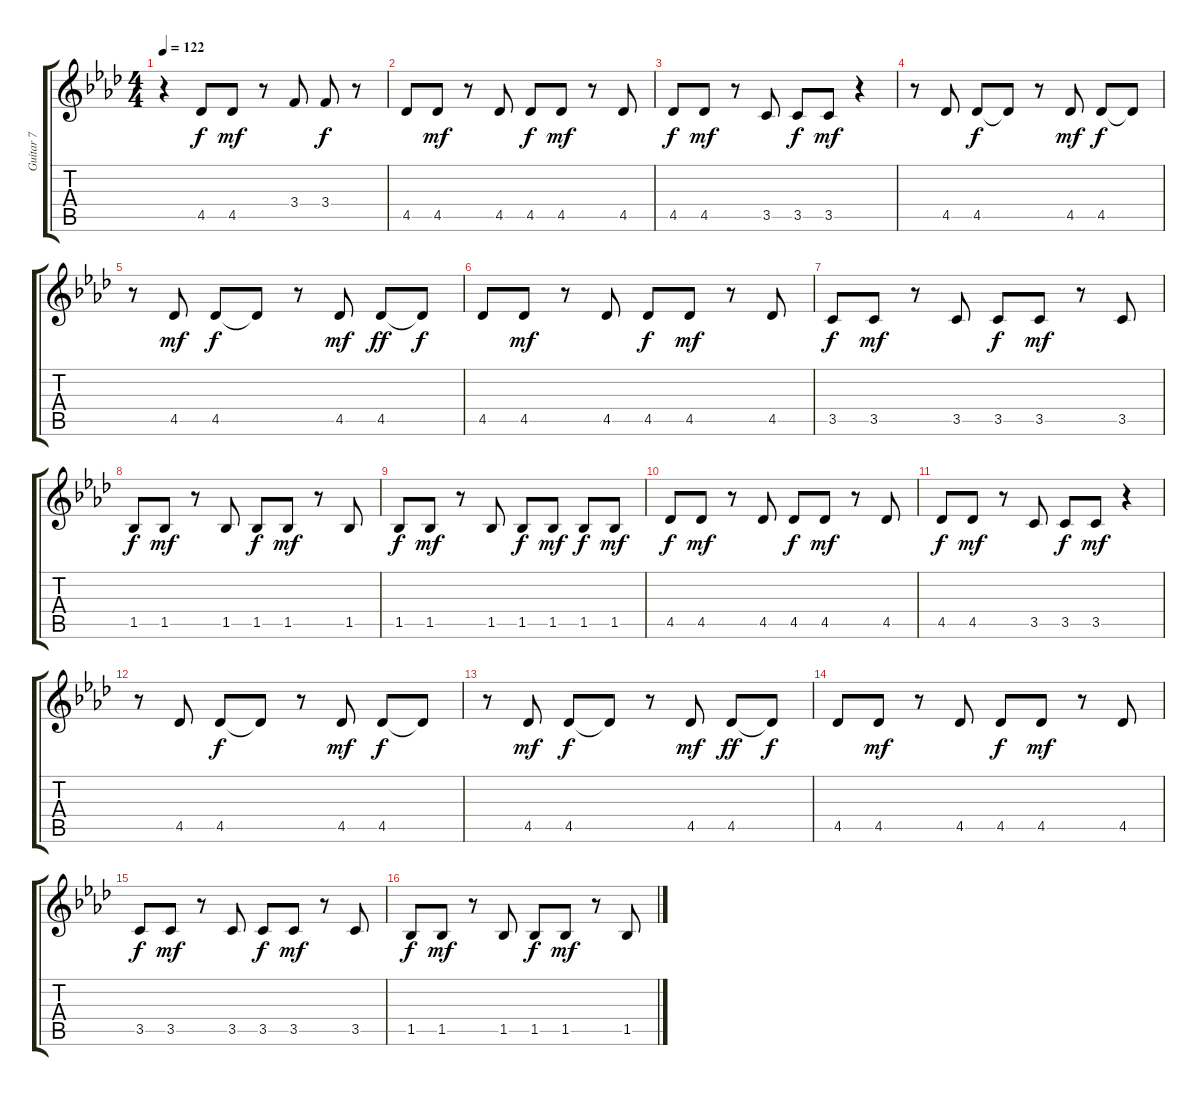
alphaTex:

\track ("Guitar 7" "Guitar 7") {instrument electricguitarmuted}
\staff {score tabs}
\tuning (E4 B3 G3 D3 A2 E2) {hide}
\ts (4 4)
\tempo 122
\clef g2
\ks ab
r.4{dy mf} 4.5.8{dy f} 4.5.8{dy mf} r.8 3.4.8 3.4.8{dy f} r.8 |
4.5.8 4.5.8{dy mf} r.8 4.5.8 4.5.8{dy f} 4.5.8{dy mf} r.8 4.5.8 |
4.5.8{dy f} 4.5.8{dy mf} r.8 3.5.8 3.5.8{dy f} 3.5.8{dy mf} r.4 |
r.8 4.5.8 4.5.8{dy f} 4.5{t}.8 r.8 4.5.8{dy mf} 4.5.8{dy f} 4.5{t}.8 |
r.8 4.5.8{dy mf} 4.5.8{dy f} 4.5{t}.8 r.8 4.5.8{dy mf} 4.5.8{dy ff} 4.5{t}.8{dy f} |
4.5.8 4.5.8{dy mf} r.8 4.5.8 4.5.8{dy f} 4.5.8{dy mf} r.8 4.5.8 |
3.5.8{dy f} 3.5.8{dy mf} r.8 3.5.8 3.5.8{dy f} 3.5.8{dy mf} r.8 3.5.8 |
1.5.8{dy f} 1.5.8{dy mf} r.8 1.5.8 1.5.8{dy f} 1.5.8{dy mf} r.8 1.5.8 |
1.5.8{dy f} 1.5.8{dy mf} r.8 1.5.8 1.5.8{dy f} 1.5.8{dy mf} 1.5.8{dy f} 1.5.8{dy mf} |
4.5.8{dy f} 4.5.8{dy mf} r.8 4.5.8 4.5.8{dy f} 4.5.8{dy mf} r.8 4.5.8 |
4.5.8{dy f} 4.5.8{dy mf} r.8 3.5.8 3.5.8{dy f} 3.5.8{dy mf} r.4 |
r.8 4.5.8 4.5.8{dy f} 4.5{t}.8 r.8 4.5.8{dy mf} 4.5.8{dy f} 4.5{t}.8 |
r.8 4.5.8{dy mf} 4.5.8{dy f} 4.5{t}.8 r.8 4.5.8{dy mf} 4.5.8{dy ff} 4.5{t}.8{dy f} |
4.5.8 4.5.8{dy mf} r.8 4.5.8 4.5.8{dy f} 4.5.8{dy mf} r.8 4.5.8 |
3.5.8{dy f} 3.5.8{dy mf} r.8 3.5.8 3.5.8{dy f} 3.5.8{dy mf} r.8 3.5.8 |
1.5.8{dy f} 1.5.8{dy mf} r.8 1.5.8 1.5.8{dy f} 1.5.8{dy mf} r.8 1.5.8
